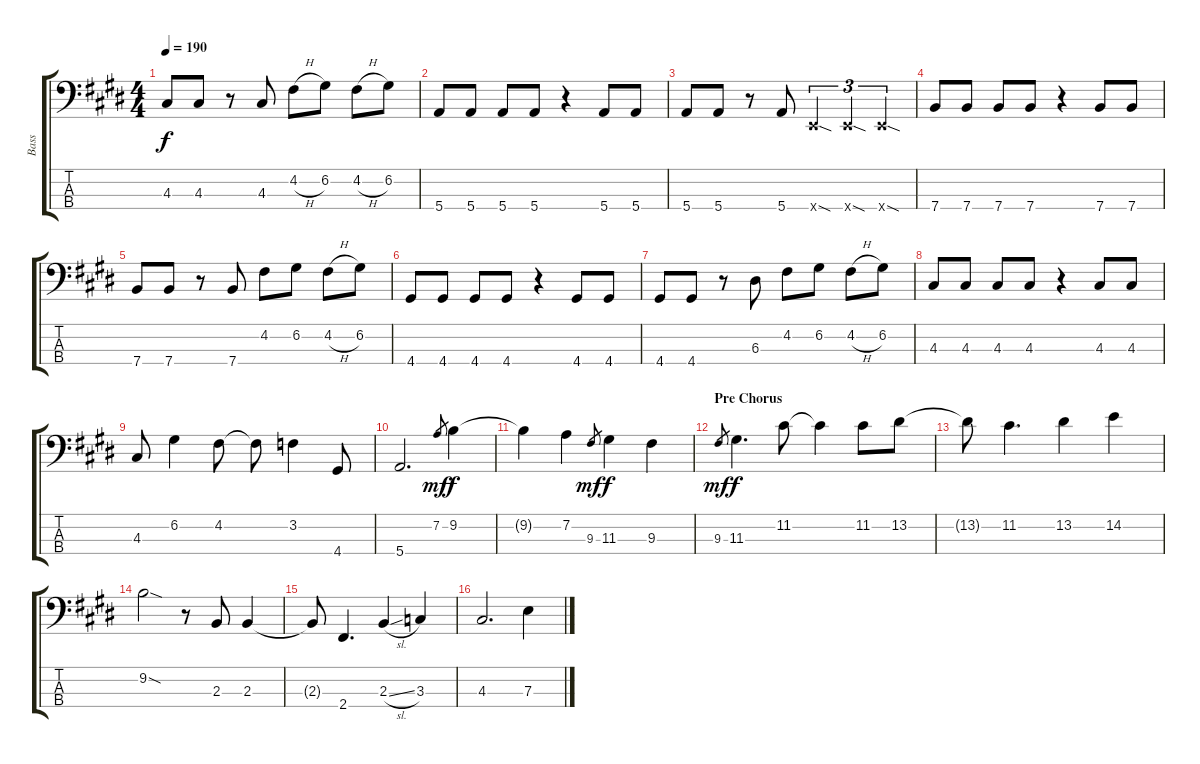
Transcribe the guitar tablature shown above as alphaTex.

\track ("Bass" "Bass") {instrument electricbassfinger}
\staff {score tabs}
\tuning (G2 D2 A1 E1) {hide}
\ts (4 4)
\tempo 190
\clef f4
\ks e
4.3.8{dy f} 4.3.8 r.8 4.3.8 4.2{h}.8 6.2.8 4.2{h}.8 6.2.8 |
5.4.8 5.4.8 5.4.8 5.4.8 r.4 5.4.8 5.4.8 |
5.4.8 5.4.8 r.8 5.4.8 0.4{sod x}.4{tu (3 2)} 0.4{sod x}.4{tu (3 2)} 0.4{sod x}.4{tu (3 2)} |
7.4.8 7.4.8 7.4.8 7.4.8 r.4 7.4.8 7.4.8 |
7.4.8 7.4.8 r.8 7.4.8 4.2.8 6.2.8 4.2{h}.8 6.2.8 |
4.4.8 4.4.8 4.4.8 4.4.8 r.4 4.4.8 4.4.8 |
4.4.8 4.4.8 r.8 6.3.8 4.2.8 6.2.8 4.2{h}.8 6.2.8 |
4.3.8 4.3.8 4.3.8 4.3.8 r.4 4.3.8 4.3.8 |
4.3.8 6.2.4 4.2.8 4.2{t}.8 3.2.4 4.4.8 |
5.4.2{d} 7.2.8{gr dy mf} 9.2.4{dy f} |
9.2{t}.4 7.2.4 9.3.8{gr dy mf} 11.3.4{dy f} 9.3.4 |
\section ("" "Pre Chorus")
9.3.8{gr dy mf} 11.3.4{d dy f} 11.2.8 11.2{t}.4 11.2.8 13.2.8 |
13.2{t}.8 11.2.4{d} 13.2.4 14.2.4 |
9.2{sod}.2 r.8 2.3.8 2.3.4 |
2.3{t}.8 2.4.4{d} 2.3{sl}.4 3.3.4 |
4.3.2{d} 7.3.4
